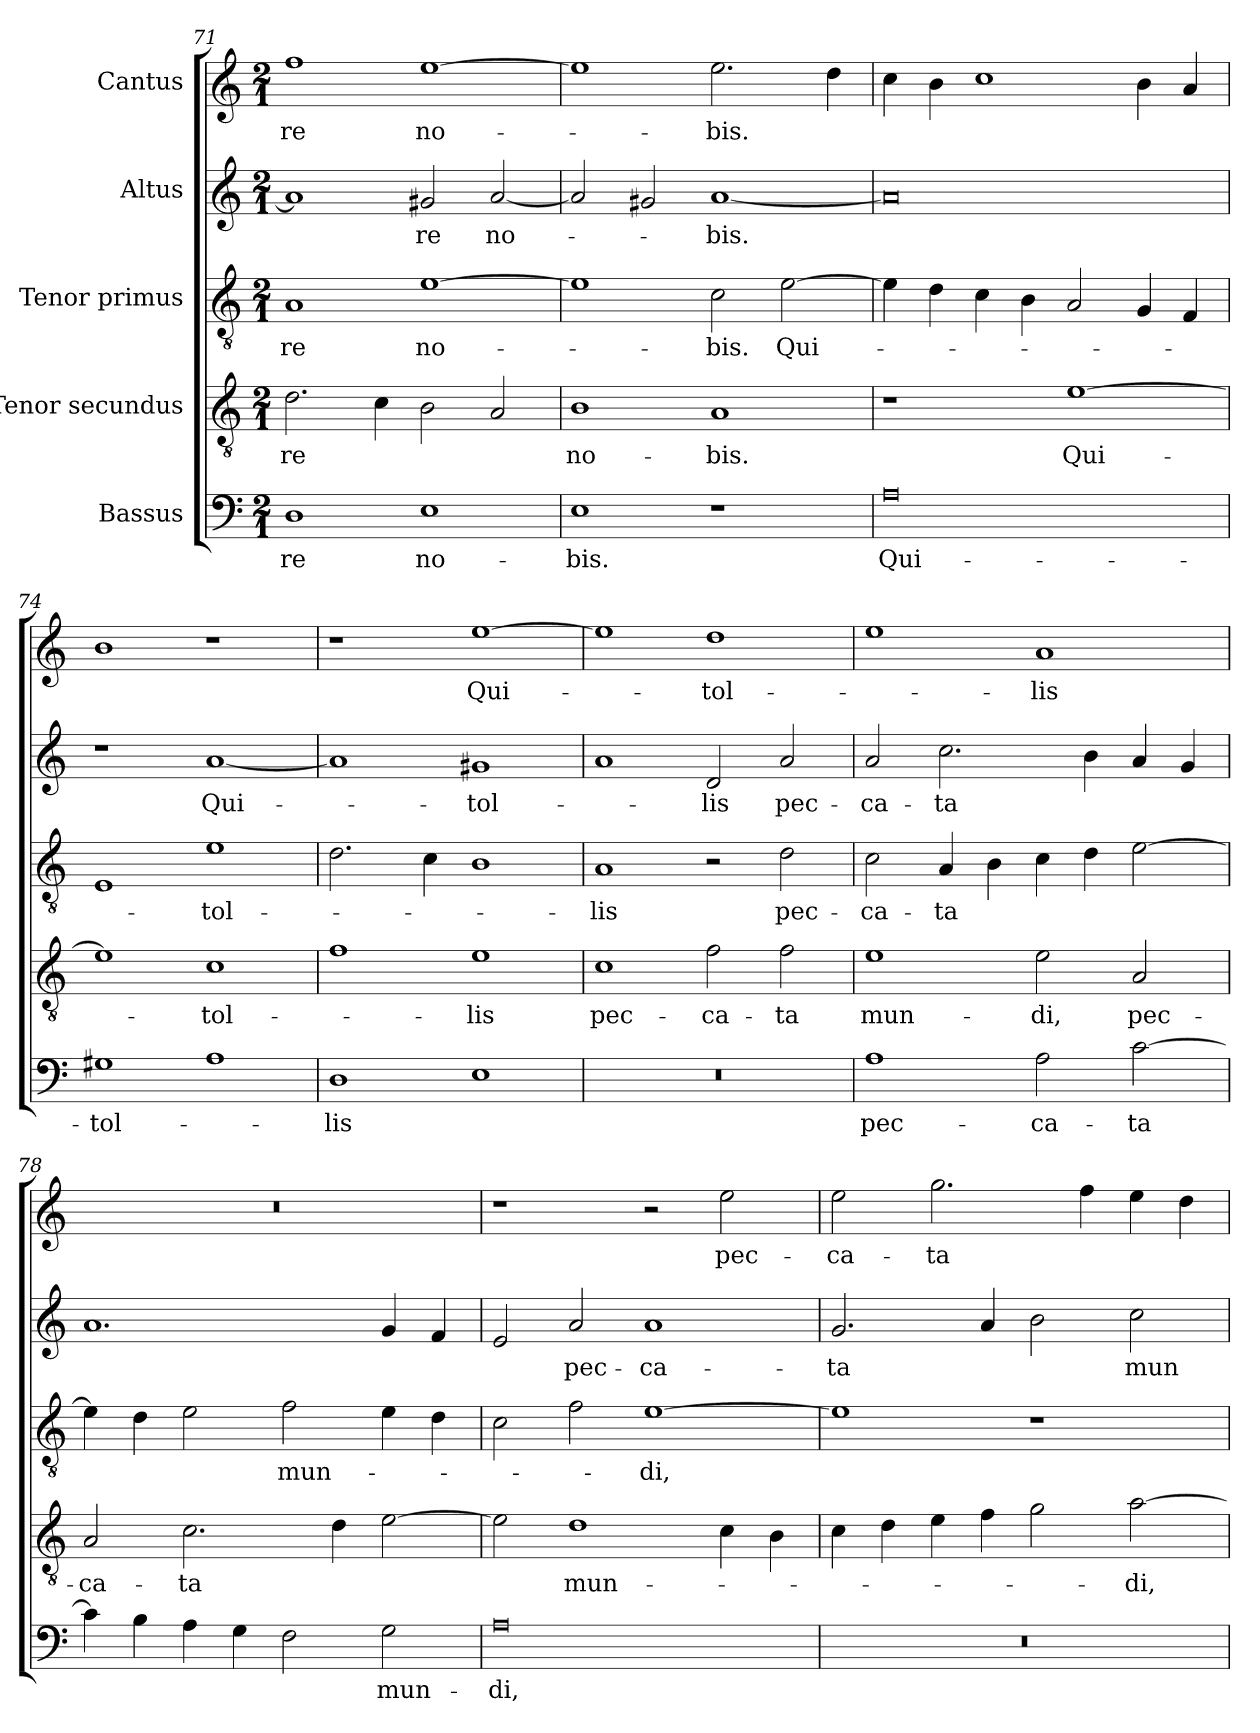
**kern	**text	**kern	**text	**kern	**text	**kern	**text	**kern	**text
*part5	*part5	*part4	*part4	*part3	*part3	*part2	*part2	*part1	*part1
*staff5	*staff5	*staff4	*staff4	*staff3	*staff3	*staff2	*staff2	*staff1	*staff1
*I"Bassus	*	*I"Tenor secundus	*	*I"Tenor primus	*	*I"Altus	*	*I"Cantus	*
*clefF4	*	*clefGv2	*	*clefGv2	*	*clefG2	*	*clefG2	*
*k[]	*	*k[]	*	*k[]	*	*k[]	*	*k[]	*
*M2/1	*	*M2/1	*	*M2/1	*	*M2/1	*	*M2/1	*
=71	=71	=71	=71	=71	=71	=71	=71	=71	=71
1D\	-re	2.d\	-re	1A/	-re	1a/]	.	1ff\	-re
.	.	4c\	.	.	.	.	.	.	.
1E\	no-	2B\	.	[1e\	no-	2g#X/	-re	[1ee\	no-
.	.	2A/	.	.	.	[2a/	no-	.	.
=72	=72	=72	=72	=72	=72	=72	=72	=72	=72
1E\	-bis.	1B\	no-	1e\]	.	2a/]	.	1ee\]	.
.	.	.	.	.	.	2g#X/	.	.	.
1r	.	1A/	-bis.	2c\	-bis.	[1a/	-bis.	2.ee\	-bis.
.	.	.	.	[2e\	Qui-	.	.	.	.
.	.	.	.	.	.	.	.	4dd\	.
=73	=73	=73	=73	=73	=73	=73	=73	=73	=73
0A\	Qui-	1r	.	4e\]	.	0a/]	.	4cc\	.
.	.	.	.	4d\	.	.	.	4b\	.
.	.	.	.	4c\	.	.	.	1cc\	.
.	.	.	.	4B\	.	.	.	.	.
.	.	[1e\	Qui-	2A/	.	.	.	.	.
.	.	.	.	4G/	.	.	.	4b\	.
.	.	.	.	4F/	.	.	.	4a/	.
=74	=74	=74	=74	=74	=74	=74	=74	=74	=74
1G#X\	tol-	1e\]	.	1E/	.	1r	.	1b\	.
1A\	.	1c\	tol-	1e\	tol-	[1a/	Qui-	1r	.
=75	=75	=75	=75	=75	=75	=75	=75	=75	=75
1D\	-lis	1f\	.	2.d\	.	1a/]	.	1r	.
.	.	.	.	4c\	.	.	.	.	.
1E\	.	1e\	-lis	1B\	.	1g#X/	tol-	[1ee\	Qui-
=76	=76	=76	=76	=76	=76	=76	=76	=76	=76
0r	.	1c\	pec-	1A/	-lis	1a/	.	1ee\]	.
.	.	2f\	-ca-	2r	.	2d/	-lis	1dd\	tol-
.	.	2f\	-ta	2d\	pec-	2a/	pec-	.	.
=77	=77	=77	=77	=77	=77	=77	=77	=77	=77
1A\	pec-	1e\	mun-	2c\	-ca-	2a/	-ca-	1ee\	.
.	.	.	.	4A/	-ta	2.cc\	-ta	.	.
.	.	.	.	4B\	.	.	.	.	.
2A\	-ca-	2e\	-di,	4c\	.	.	.	1a/	-lis
.	.	.	.	4d\	.	4b\	.	.	.
[2c\	-ta	2A/	pec-	[2e\	.	4a/	.	.	.
.	.	.	.	.	.	4g/	.	.	.
=78	=78	=78	=78	=78	=78	=78	=78	=78	=78
4c\]	.	2A/	-ca-	4e\]	.	1.a/	.	0r	.
4B\	.	.	.	4d\	.	.	.	.	.
4A\	.	2.c\	-ta	2e\	.	.	.	.	.
4G\	.	.	.	.	.	.	.	.	.
2F\	.	.	.	2f\	mun-	.	.	.	.
.	.	4d\	.	.	.	.	.	.	.
2G\	mun-	[2e\	.	4e\	.	4g/	.	.	.
.	.	.	.	4d\	.	4f/	.	.	.
=79	=79	=79	=79	=79	=79	=79	=79	=79	=79
0A\	-di,	2e\]	.	2c\	.	2e/	.	1r	.
.	.	1d\	mun-	2f\	.	2a/	pec-	.	.
.	.	.	.	[1e\	-di,	1a/	-ca-	2r	.
.	.	4c\	.	.	.	.	.	2ee\	pec-
.	.	4B\	.	.	.	.	.	.	.
=80	=80	=80	=80	=80	=80	=80	=80	=80	=80
0r	.	4c\	.	1e\]	.	2.g/	-ta	2ee\	-ca-
.	.	4d\	.	.	.	.	.	.	.
.	.	4e\	.	.	.	.	.	2.gg\	-ta
.	.	4f\	.	.	.	4a/	.	.	.
.	.	2g\	.	1r	.	2b\	.	.	.
.	.	.	.	.	.	.	.	4ff\	.
.	.	[2a\	-di,	.	.	2cc\	mun-	4ee\	.
.	.	.	.	.	.	.	.	4dd\	.
=	=	=	=	=	=	=	=	=	=
*-	*-	*-	*-	*-	*-	*-	*-	*-	*-
